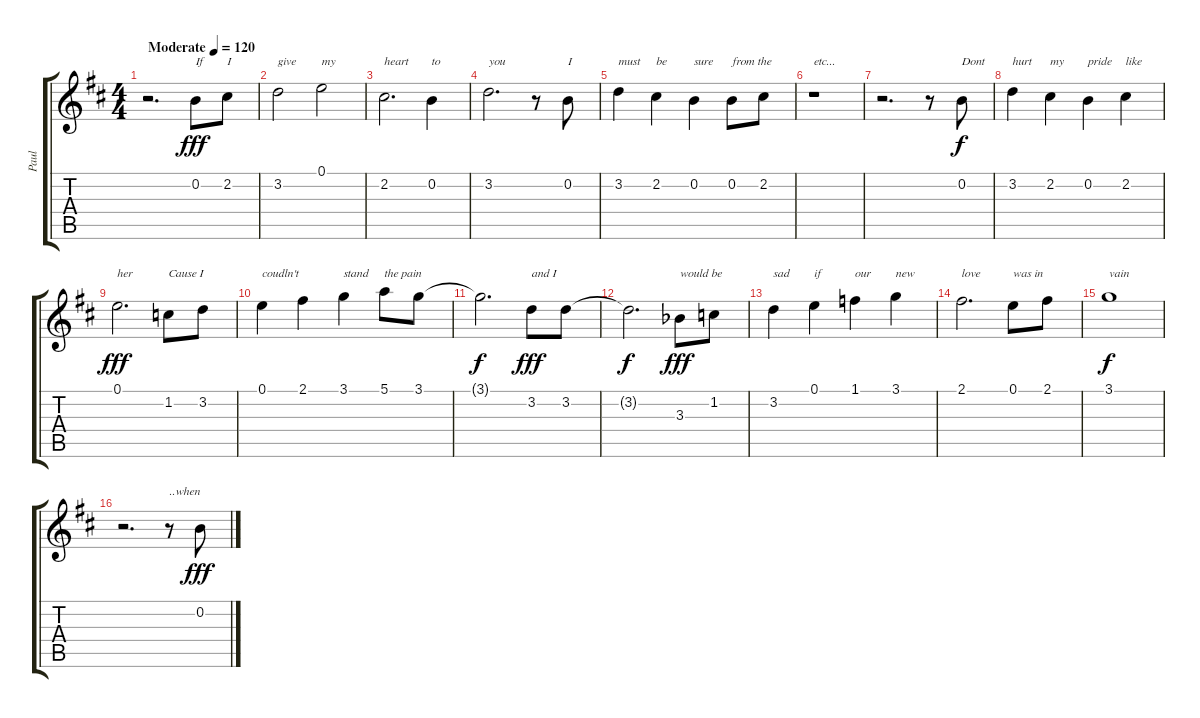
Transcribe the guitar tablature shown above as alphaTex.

\track ("Paul" "Paul") {instrument acousticguitarsteel}
\staff {score tabs}
\tuning (E4 B3 G3 D3 A2 E2) {hide}
\ts (4 4)
\tempo (120 "Moderate")
\clef g2
\ks d
r.2{d dy fff instrument acousticguitarsteel} 0.2.8{txt "If "} 2.2.8{txt "I"} |
3.2.2{txt "give"} 0.1.2{txt "my"} |
2.2.2{d txt "heart"} 0.2.4{txt "to"} |
3.2.2{d txt "you"} r.8 0.2.8{txt "I "} |
3.2.4{txt "must"} 2.2.4{txt "be"} 0.2.4{txt "sure"} 0.2.8{txt "from the"} 2.2.8 |
r.1{txt "etc..."} |
r.2{d} r.8 0.2.8{txt "Dont" dy f} |
3.2.4{txt "hurt"} 2.2.4{txt "my"} 0.2.4{txt "pride"} 2.2.4{txt "like"} |
0.1.2{d txt "her" dy fff} 1.2.8{txt "Cause I"} 3.2.8 |
0.1.4{txt "coudln't "} 2.1.4 3.1.4{txt "stand"} 5.1.8{txt "the pain"} 3.1.8 |
3.1{t}.2{d dy f} 3.2.8{txt "and I" dy fff} 3.2.8 |
3.2{t}.2{d dy f} 3.3{acc b}.8{txt "would be " dy fff} 1.2.8 |
3.2.4{txt "sad"} 0.1.4{txt "if"} 1.1.4{txt "our"} 3.1.4{txt "new"} |
2.1.2{d txt "love"} 0.1.8{txt "was in"} 2.1.8 |
3.1.1{txt "vain" dy f} |
r.2{d} r.8{txt "..when"} 0.2.8{dy fff}
